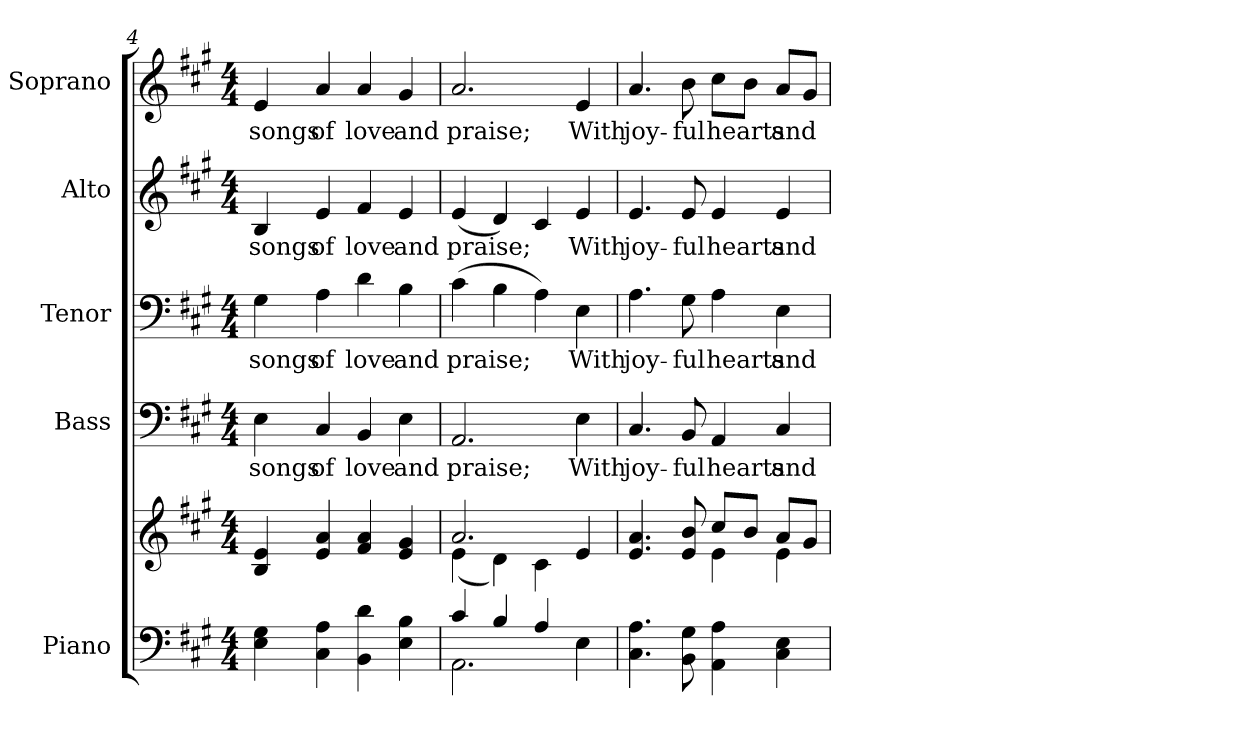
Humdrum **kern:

**kern	**kern	**kern	**text	**kern	**text	**kern	**text	**kern	**text
*part5	*part5	*part4	*part4	*part3	*part3	*part2	*part2	*part1	*part1
*staff6	*staff5	*staff4	*staff4	*staff3	*staff3	*staff2	*staff2	*staff1	*staff1
*I"Piano	*	*I"Bass	*	*I"Tenor	*	*I"Alto	*	*I"Soprano	*
*I'Pno.	*	*I'B.	*	*I'T.	*	*I'A.	*	*I'S.	*
!!LO:PB:g=z
*clefF4	*clefG2	*clefF4	*	*clefF4	*	*clefG2	*	*clefG2	*
*k[f#c#g#]	*k[f#c#g#]	*k[f#c#g#]	*	*k[f#c#g#]	*	*k[f#c#g#]	*	*k[f#c#g#]	*
*A:	*A:	*A:	*	*A:	*	*A:	*	*A:	*
*M4/4	*M4/4	*M4/4	*	*M4/4	*	*M4/4	*	*M4/4	*
=4	=4	=4	=4	=4	=4	=4	=4	=4	=4
!	!	!	!LO:LY:b:color=#000000	!	!	!	!	!	!
!	!	!	!	!	!LO:LY:b:color=#000000	!	!	!	!
!	!	!	!	!	!	!	!LO:LY:b:color=#000000	!	!
!	!	!	!	!	!	!	!	!	!LO:LY:b:color=#000000
4Ei\ 4G#i	4Bi/ 4ei	4Ei\	songs	4G#i\	songs	4Bi/	songs	4ei/	songs
!	!	!	!LO:LY:b:color=#000000	!	!	!	!	!	!
!	!	!	!	!	!LO:LY:b:color=#000000	!	!	!	!
!	!	!	!	!	!	!	!LO:LY:b:color=#000000	!	!
!	!	!	!	!	!	!	!	!	!LO:LY:b:color=#000000
4C#i\ 4Ai	4ei/ 4ai	4C#i/	of	4Ai\	of	4ei/	of	4ai/	of
!	!	!	!LO:LY:b:color=#000000	!	!	!	!	!	!
!	!	!	!	!	!LO:LY:b:color=#000000	!	!	!	!
!	!	!	!	!	!	!	!LO:LY:b:color=#000000	!	!
!	!	!	!	!	!	!	!	!	!LO:LY:b:color=#000000
4BBi\ 4di	4f#i/ 4ai	4BBi/	love	4di\	love	4f#i/	love	4ai/	love
!	!	!	!LO:LY:b:color=#000000	!	!	!	!	!	!
!	!	!	!	!	!LO:LY:b:color=#000000	!	!	!	!
!	!	!	!	!	!	!	!LO:LY:b:color=#000000	!	!
!	!	!	!	!	!	!	!	!	!LO:LY:b:color=#000000
4Ei\ 4Bi	4ei/ 4g#i	4Ei\	and	4Bi\	and	4ei/	and	4g#i/	and
=5	=5	=5	=5	=5	=5	=5	=5	=5	=5
*^	*^	*	*	*	*	*	*	*	*
!	!	!	!	!	!LO:LY:b:color=#000000	!	!	!	!	!	!
!	!	!	!	!	!	!	!LO:LY:b:color=#000000	!	!	!	!
!	!	!	!	!	!	!	!	!	!LO:LY:b:color=#000000	!	!
!	!	!	!	!	!	!	!	!	!	!	!LO:LY:b:color=#000000
4c#i/	2.AAi\	2.ai/	(4ei\	2.AAi/	praise;	(4c#i\	praise;	(4ei/	praise;	2.ai/	praise;
4Bi/	.	.	4di\)	.	.	4Bi\	.	4di/)	.	.	.
4Ai/	.	.	4c#i\	.	.	4Ai\)	.	4c#i/	.	.	.
!	!	!	!	!	!LO:LY:b:color=#000000	!	!	!	!	!	!
!	!	!	!	!	!	!	!LO:LY:b:color=#000000	!	!	!	!
!	!	!	!	!	!	!	!	!	!LO:LY:b:color=#000000	!	!
!	!	!	!	!	!	!	!	!	!	!	!LO:LY:b:color=#000000
4Ei\	4ryy	4ei/	4ryy	4Ei\	With	4Ei\	With	4ei/	With	4ei/	With
*v	*v	*	*	*	*	*	*	*	*	*	*
!!LO:PB:g=z
=6	=6	=6	=6	=6	=6	=6	=6	=6	=6	=6
*^	*	*	*	*	*	*	*	*	*	*
!	!	!	!	!	!LO:LY:b:color=#000000	!	!	!	!	!	!
*v	*v	*	*	*	*	*	*	*	*	*	*
*^	*	*	*	*	*	*	*	*	*	*
!	!	!	!	!	!	!	!LO:LY:b:color=#000000	!	!	!	!
*v	*v	*	*	*	*	*	*	*	*	*	*
*^	*	*	*	*	*	*	*	*	*	*
!	!	!	!	!	!	!	!	!	!LO:LY:b:color=#000000	!	!
*v	*v	*	*	*	*	*	*	*	*	*	*
*^	*	*	*	*	*	*	*	*	*	*
!	!	!	!	!	!	!	!	!	!	!	!LO:LY:b:color=#000000
*v	*v	*	*	*	*	*	*	*	*	*	*
4.C#i\ 4.Ai	4.ei/ 4.ai	2ryy	4.C#i/	joy-	4.Ai\	joy-	4.ei/	joy-	4.ai/	joy-
!	!	!	!	!LO:LY:b:color=#000000	!	!	!	!	!	!
!	!	!	!	!	!	!LO:LY:b:color=#000000	!	!	!	!
!	!	!	!	!	!	!	!	!LO:LY:b:color=#000000	!	!
!	!	!	!	!	!	!	!	!	!	!LO:LY:b:color=#000000
8BBi\ 8G#i	8ei/ 8bi	.	8BBi/	-ful	8G#i\	-ful	8ei/	-ful	8bi\	-ful
!	!	!	!	!LO:LY:b:color=#000000	!	!	!	!	!	!
!	!	!	!	!	!	!LO:LY:b:color=#000000	!	!	!	!
!	!	!	!	!	!	!	!	!LO:LY:b:color=#000000	!	!
!	!	!	!	!	!	!	!	!	!	!LO:LY:b:color=#000000
4AAi\ 4Ai	8cc#i/L	4ei\	4AAi/	hearts	4Ai\	hearts	4ei/	hearts	8cc#i\L	hearts
.	8bi/J	.	.	.	.	.	.	.	8bi\J	.
!	!	!	!	!LO:LY:b:color=#000000	!	!	!	!	!	!
!	!	!	!	!	!	!LO:LY:b:color=#000000	!	!	!	!
!	!	!	!	!	!	!	!	!LO:LY:b:color=#000000	!	!
!	!	!	!	!	!	!	!	!	!	!LO:LY:b:color=#000000
4C#i\ 4Ei	8ai/L	4ei\	4C#i/	and	4Ei\	and	4ei/	and	8ai/L	and
.	8g#i/J	.	.	.	.	.	.	.	8g#i/J	.
*	*v	*v	*	*	*	*	*	*	*	*
=	=	=	=	=	=	=	=	=	=
*-	*-	*-	*-	*-	*-	*-	*-	*-	*-
